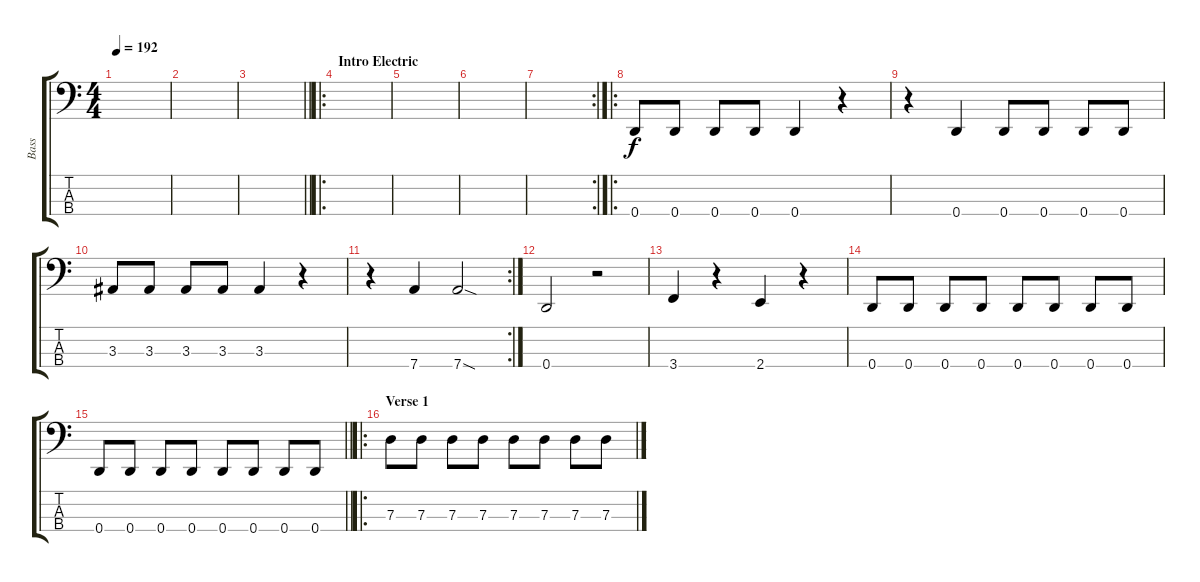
\track ("Bass" "Bass") {instrument electricbasspick}
\staff {score tabs}
\tuning (F2 C2 G1 D1) {hide}
\ts (4 4)
\tempo 192
\clef f4
\ks c
|
|
\barLineRight lightlight
|
\ro
\section ("" "Intro Electric")
|
|
|
\rc 2
|
\ro
0.4.8 0.4.8 0.4.8 0.4.8 0.4.4 r.4 |
r.4 0.4.4 0.4.8 0.4.8 0.4.8 0.4.8 |
3.3.8 3.3.8 3.3.8 3.3.8 3.3.4 r.4 |
\rc 2
r.4 7.4.4 7.4{sod}.2 |
0.4.2 r.2 |
3.4.4 r.4 2.4.4 r.4 |
0.4.8 0.4.8 0.4.8 0.4.8 0.4.8 0.4.8 0.4.8 0.4.8 |
\barLineRight lightlight
0.4.8 0.4.8 0.4.8 0.4.8 0.4.8 0.4.8 0.4.8 0.4.8 |
\ro
\section ("" "Verse 1")
7.3.8 7.3.8 7.3.8 7.3.8 7.3.8 7.3.8 7.3.8 7.3.8
